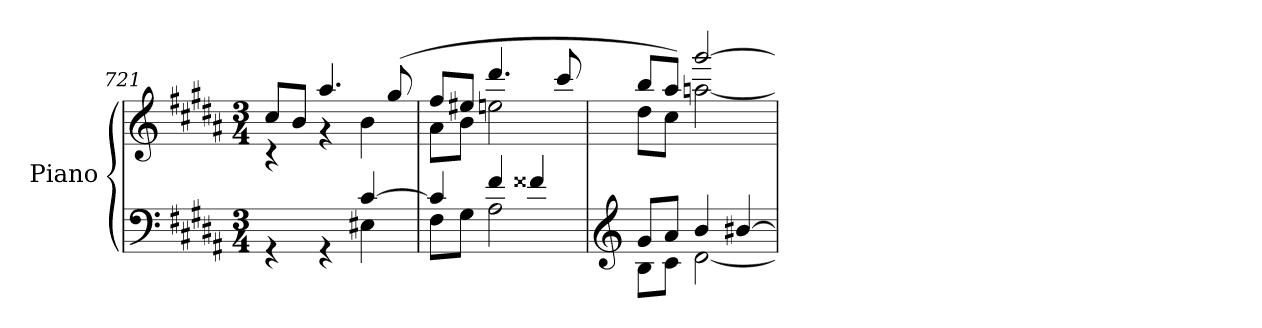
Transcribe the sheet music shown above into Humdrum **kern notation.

**kern	**kern
*part1	*part1
*staff2	*staff1
*I"Piano	*
*I'Pno	*
*clefF4	*clefG2
*k[f#c#g#d#a#]	*k[f#c#g#d#a#]
*M3/4	*M3/4
=721	=721
*^	*^
4rGG	2ryy	8cc#/L	4r
.	.	8b/J	.
4rGG	.	4.aa#/	4r
[4c#/	4E#X\	.	4b\
.	.	(8gg#/	.
!!LO:LB:g=z	!!
=722	=722	=722	=722
4c#/]	8F#\L	8ff#/L	8a#\L
.	8G#\J	8ee#X/J	8b\J
4f#/	2A#\	4.ddd#/	2een\
4f##X/	.	.	.
.	.	8ccc#/	.
=723	=723	=723	=723
*clefG2	*	*	*
8g#/L	8B\L	8bb/L	8dd#\L
8a#/J	8c#\J	8aa#/J)	8cc#\J
4b/	[2d#\	[2ggg#/	[2aan\
[4b#X/	.	.	.
*v	*v	*	*
*	*v	*v
=	=
*-	*-
